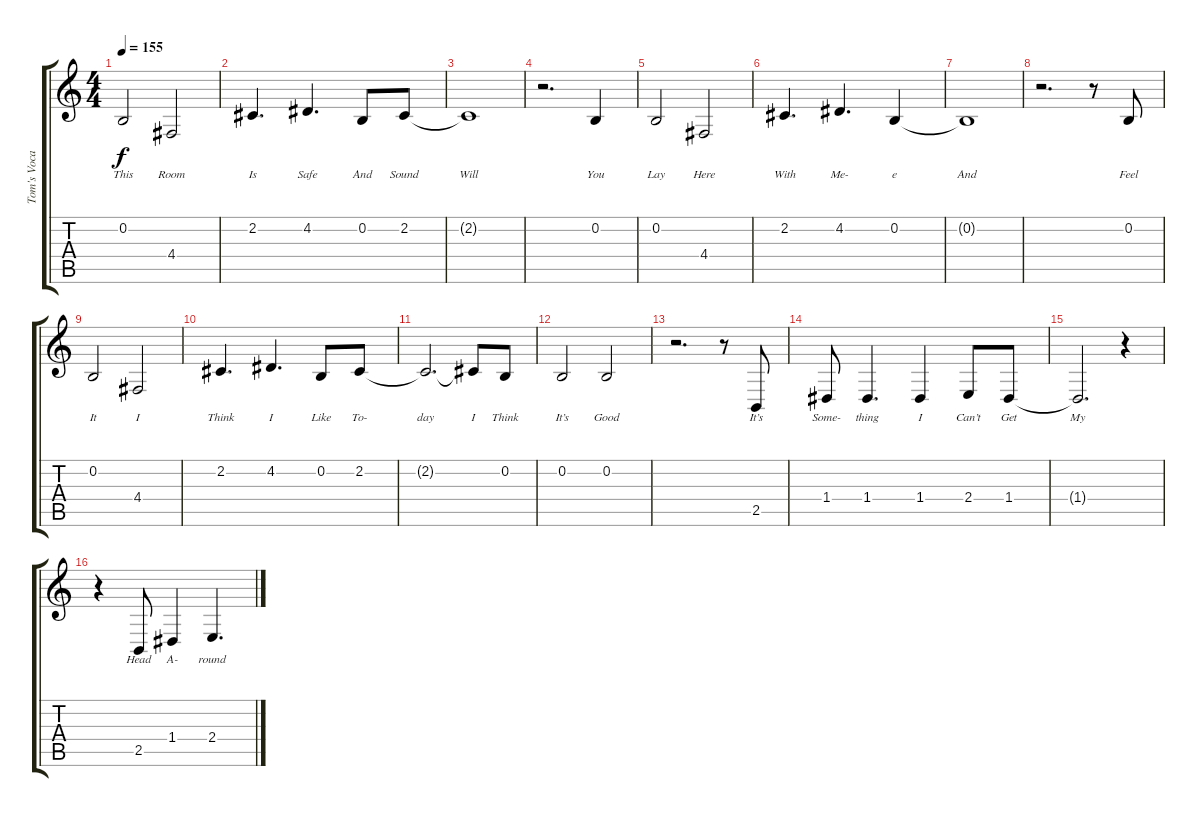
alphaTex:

\track ("Tom's Vocals" "Tom's Voca") {instrument clarinet}
\staff {score tabs}
\tuning (E4 B3 G3 D3 A2 E2) {hide}
\ts (4 4)
\tempo 155
\clef g2
\ks c
0.2.2{lyrics (0 "This") lyrics (1 "") lyrics (2 "") lyrics (3 "") lyrics (4 "") dy f} 4.4.2{lyrics (0 "Room") lyrics (1 "") lyrics (2 "") lyrics (3 "") lyrics (4 "")} |
2.2.4{d lyrics (0 "Is") lyrics (1 "") lyrics (2 "") lyrics (3 "") lyrics (4 "")} 4.2.4{d lyrics (0 "Safe") lyrics (1 "") lyrics (2 "") lyrics (3 "") lyrics (4 "")} 0.2.8{lyrics (0 "And") lyrics (1 "") lyrics (2 "") lyrics (3 "") lyrics (4 "")} 2.2.8{lyrics (0 "Sound") lyrics (1 "") lyrics (2 "") lyrics (3 "") lyrics (4 "")} |
2.2{t}.1{lyrics (0 "Will") lyrics (1 "") lyrics (2 "") lyrics (3 "") lyrics (4 "")} |
r.2{d} 0.2.4{lyrics (0 "You") lyrics (1 "") lyrics (2 "") lyrics (3 "") lyrics (4 "")} |
0.2.2{lyrics (0 "Lay") lyrics (1 "") lyrics (2 "") lyrics (3 "") lyrics (4 "")} 4.4.2{lyrics (0 "Here") lyrics (1 "") lyrics (2 "") lyrics (3 "") lyrics (4 "")} |
2.2.4{d lyrics (0 "With") lyrics (1 "") lyrics (2 "") lyrics (3 "") lyrics (4 "")} 4.2.4{d lyrics (0 "Me-") lyrics (1 "") lyrics (2 "") lyrics (3 "") lyrics (4 "")} 0.2.4{lyrics (0 "e") lyrics (1 "") lyrics (2 "") lyrics (3 "") lyrics (4 "")} |
0.2{t}.1{lyrics (0 "And") lyrics (1 "") lyrics (2 "") lyrics (3 "") lyrics (4 "")} |
r.2{d} r.8 0.2.8{lyrics (0 "Feel") lyrics (1 "") lyrics (2 "") lyrics (3 "") lyrics (4 "")} |
0.2.2{lyrics (0 "It") lyrics (1 "") lyrics (2 "") lyrics (3 "") lyrics (4 "")} 4.4.2{lyrics (0 "I") lyrics (1 "") lyrics (2 "") lyrics (3 "") lyrics (4 "")} |
2.2.4{d lyrics (0 "Think") lyrics (1 "") lyrics (2 "") lyrics (3 "") lyrics (4 "")} 4.2.4{d lyrics (0 "I") lyrics (1 "") lyrics (2 "") lyrics (3 "") lyrics (4 "")} 0.2.8{lyrics (0 "Like") lyrics (1 "") lyrics (2 "") lyrics (3 "") lyrics (4 "")} 2.2.8{lyrics (0 "To-") lyrics (1 "") lyrics (2 "") lyrics (3 "") lyrics (4 "")} |
2.2{t}.2{d lyrics (0 "day") lyrics (1 "") lyrics (2 "") lyrics (3 "") lyrics (4 "")} 2.2{t}.8{lyrics (0 "I") lyrics (1 "") lyrics (2 "") lyrics (3 "") lyrics (4 "")} 0.2.8{lyrics (0 "Think") lyrics (1 "") lyrics (2 "") lyrics (3 "") lyrics (4 "")} |
0.2.2{lyrics (0 "It’s") lyrics (1 "") lyrics (2 "") lyrics (3 "") lyrics (4 "")} 0.2.2{lyrics (0 "Good") lyrics (1 "") lyrics (2 "") lyrics (3 "") lyrics (4 "")} |
r.2{d} r.8 2.5.8{lyrics (0 "It’s") lyrics (1 "") lyrics (2 "") lyrics (3 "") lyrics (4 "")} |
1.4.8{lyrics (0 "Some-") lyrics (1 "") lyrics (2 "") lyrics (3 "") lyrics (4 "")} 1.4.4{d lyrics (0 "thing") lyrics (1 "") lyrics (2 "") lyrics (3 "") lyrics (4 "")} 1.4.4{lyrics (0 "I") lyrics (1 "") lyrics (2 "") lyrics (3 "") lyrics (4 "")} 2.4.8{lyrics (0 "Can’t") lyrics (1 "") lyrics (2 "") lyrics (3 "") lyrics (4 "")} 1.4.8{lyrics (0 "Get") lyrics (1 "") lyrics (2 "") lyrics (3 "") lyrics (4 "")} |
1.4{t}.2{d lyrics (0 "My") lyrics (1 "") lyrics (2 "") lyrics (3 "") lyrics (4 "")} r.4 |
r.4 2.5.8{lyrics (0 "Head") lyrics (1 "") lyrics (2 "") lyrics (3 "") lyrics (4 "")} 1.4.4{lyrics (0 "A-") lyrics (1 "") lyrics (2 "") lyrics (3 "") lyrics (4 "")} 2.4.4{d lyrics (0 "round") lyrics (1 "") lyrics (2 "") lyrics (3 "") lyrics (4 "")}
